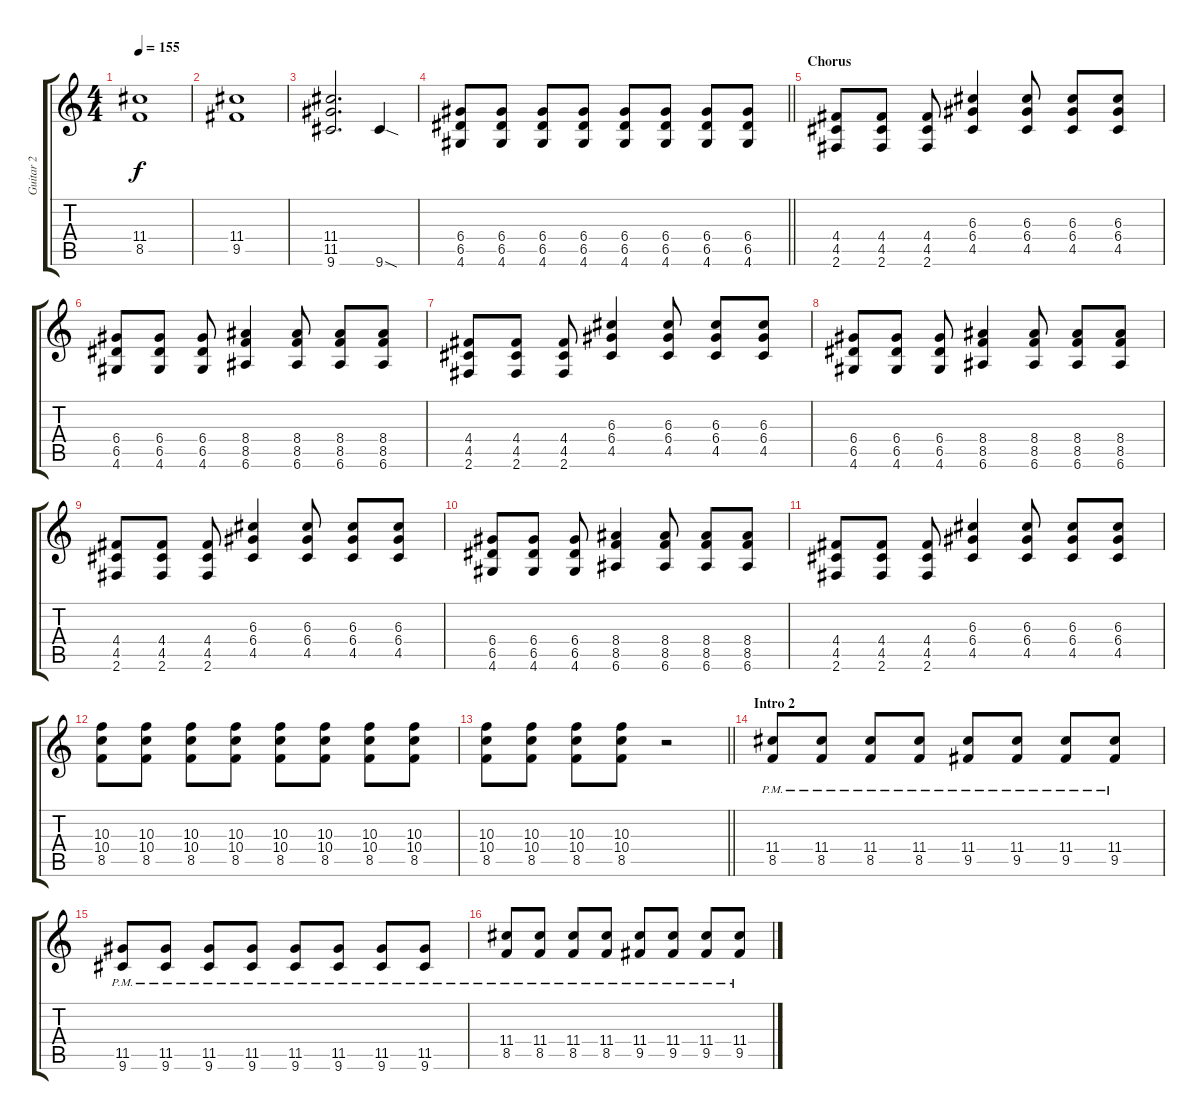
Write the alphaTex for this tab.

\track ("Guitar 2" "Guitar 2") {instrument distortionguitar}
\staff {score tabs}
\tuning (E4 B3 G3 D3 A2 E2) {hide}
\ts (4 4)
\tempo 155
\clef g2
\ks c
(11.4 8.5).1{dy f} |
(11.4 9.5).1 |
(11.4 11.5 9.6).2{d} 9.6{sod}.4 |
\barLineRight lightlight
(6.4 6.5 4.6).8 (6.4 6.5 4.6).8 (6.4 6.5 4.6).8 (6.4 6.5 4.6).8 (6.4 6.5 4.6).8 (6.4 6.5 4.6).8 (6.4 6.5 4.6).8 (6.4 6.5 4.6).8 |
\section ("" "Chorus")
(4.4 4.5 2.6).8 (4.4 4.5 2.6).8 (4.4 4.5 2.6).8 (6.3 6.4 4.5).4 (6.3 6.4 4.5).8 (6.3 6.4 4.5).8 (6.3 6.4 4.5).8 |
(6.4 6.5 4.6).8 (6.4 6.5 4.6).8 (6.4 6.5 4.6).8 (8.4 8.5 6.6).4 (8.4 8.5 6.6).8 (8.4 8.5 6.6).8 (8.4 8.5 6.6).8 |
(4.4 4.5 2.6).8 (4.4 4.5 2.6).8 (4.4 4.5 2.6).8 (6.3 6.4 4.5).4 (6.3 6.4 4.5).8 (6.3 6.4 4.5).8 (6.3 6.4 4.5).8 |
(6.4 6.5 4.6).8 (6.4 6.5 4.6).8 (6.4 6.5 4.6).8 (8.4 8.5 6.6).4 (8.4 8.5 6.6).8 (8.4 8.5 6.6).8 (8.4 8.5 6.6).8 |
(4.4 4.5 2.6).8 (4.4 4.5 2.6).8 (4.4 4.5 2.6).8 (6.3 6.4 4.5).4 (6.3 6.4 4.5).8 (6.3 6.4 4.5).8 (6.3 6.4 4.5).8 |
(6.4 6.5 4.6).8 (6.4 6.5 4.6).8 (6.4 6.5 4.6).8 (8.4 8.5 6.6).4 (8.4 8.5 6.6).8 (8.4 8.5 6.6).8 (8.4 8.5 6.6).8 |
(4.4 4.5 2.6).8 (4.4 4.5 2.6).8 (4.4 4.5 2.6).8 (6.3 6.4 4.5).4 (6.3 6.4 4.5).8 (6.3 6.4 4.5).8 (6.3 6.4 4.5).8 |
(10.3 10.4 8.5).8 (10.3 10.4 8.5).8 (10.3 10.4 8.5).8 (10.3 10.4 8.5).8 (10.3 10.4 8.5).8 (10.3 10.4 8.5).8 (10.3 10.4 8.5).8 (10.3 10.4 8.5).8 |
\barLineRight lightlight
(10.3 10.4 8.5).8 (10.3 10.4 8.5).8 (10.3 10.4 8.5).8 (10.3 10.4 8.5).8 r.2 |
\section ("" "Intro 2")
(11.4{pm} 8.5{pm}).8 (11.4{pm} 8.5{pm}).8 (11.4{pm} 8.5{pm}).8 (11.4{pm} 8.5{pm}).8 (11.4{pm} 9.5{pm}).8 (11.4{pm} 9.5{pm}).8 (11.4{pm} 9.5{pm}).8 (11.4{pm} 9.5{pm}).8 |
(11.5{pm} 9.6{pm}).8 (11.5{pm} 9.6{pm}).8 (11.5{pm} 9.6{pm}).8 (11.5{pm} 9.6{pm}).8 (11.5{pm} 9.6{pm}).8 (11.5{pm} 9.6{pm}).8 (11.5{pm} 9.6{pm}).8 (11.5{pm} 9.6{pm}).8 |
(11.4{pm} 8.5{pm}).8 (11.4{pm} 8.5{pm}).8 (11.4{pm} 8.5{pm}).8 (11.4{pm} 8.5{pm}).8 (11.4{pm} 9.5{pm}).8 (11.4{pm} 9.5{pm}).8 (11.4{pm} 9.5{pm}).8 (11.4{pm} 9.5{pm}).8
